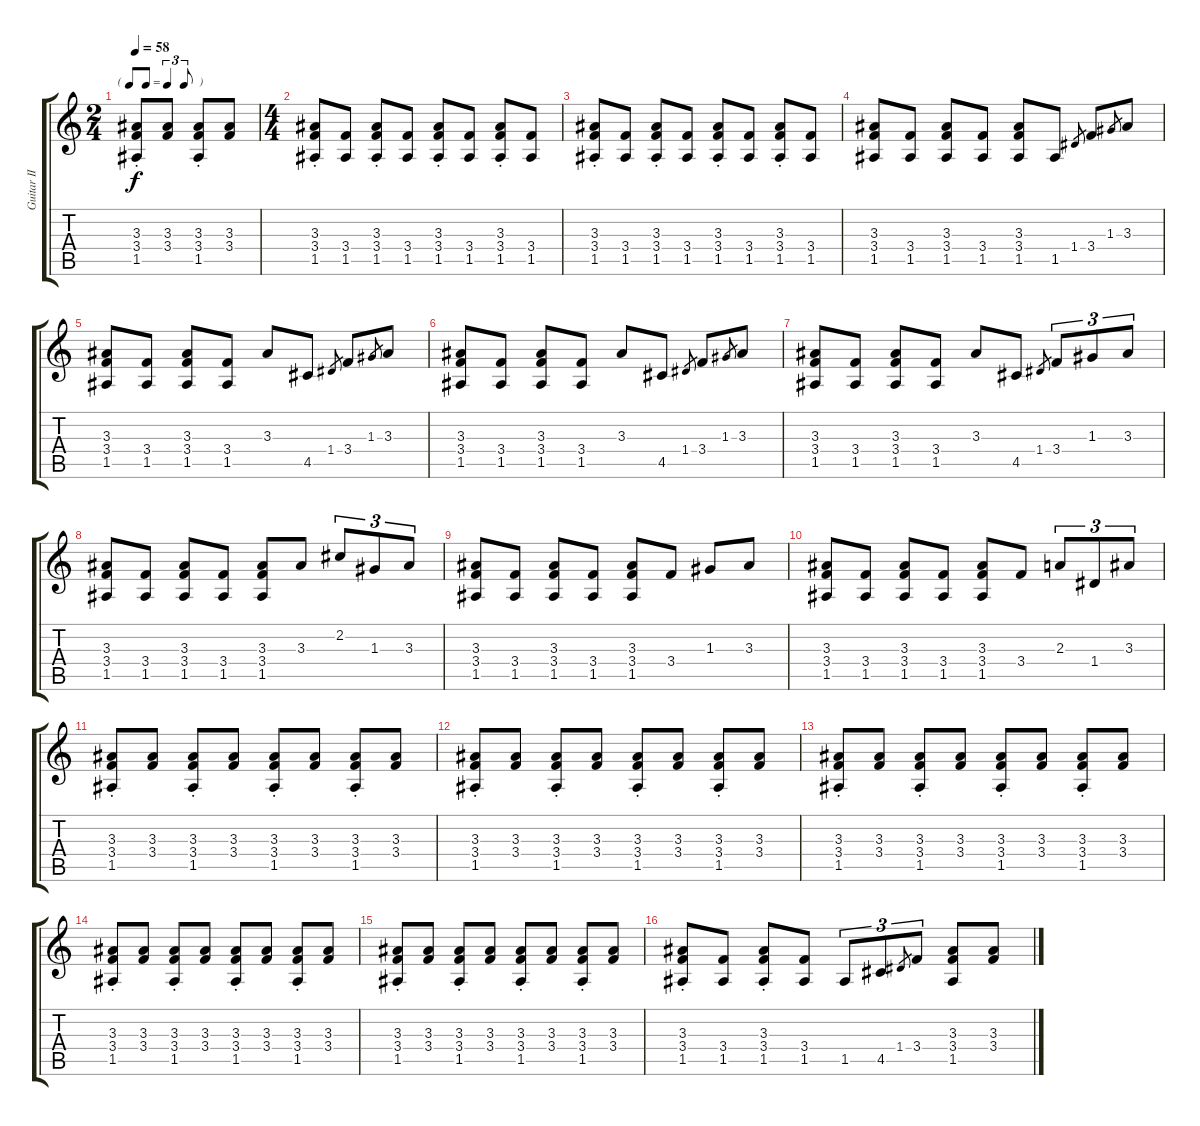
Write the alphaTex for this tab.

\track ("Guitar II" "Guitar II") {instrument electricguitarclean}
\staff {score tabs}
\tuning (E4 B3 G3 D3 A2 E2) {hide}
\ts (2 4)
\tf triplet8th
\tempo 58
\clef g2
\ks c
(3.3{st} 3.4{st} 1.5{st}).8{dy f} (3.3 3.4).8 (3.3{st} 3.4{st} 1.5{st}).8 (3.3 3.4).8 |
\ts (4 4)
(3.3{st} 3.4{st} 1.5{st}).8 (3.4 1.5).8 (3.3{st} 3.4{st} 1.5{st}).8 (3.4 1.5).8 (3.3{st} 3.4{st} 1.5{st}).8 (3.4 1.5).8 (3.3{st} 3.4{st} 1.5{st}).8 (3.4 1.5).8 |
(3.3{st} 3.4{st} 1.5{st}).8 (3.4 1.5).8 (3.3{st} 3.4{st} 1.5{st}).8 (3.4 1.5).8 (3.3{st} 3.4{st} 1.5{st}).8 (3.4 1.5).8 (3.3{st} 3.4{st} 1.5{st}).8 (3.4 1.5).8 |
(3.3 3.4 1.5).8 (3.4 1.5).8 (3.3 3.4 1.5).8 (3.4 1.5).8 (3.3 3.4 1.5).8 1.5.8 1.4.8{gr} 3.4.8 1.3.8{gr} 3.3.8 |
(3.3 3.4 1.5).8 (3.4 1.5).8 (3.3 3.4 1.5).8 (3.4 1.5).8 3.3.8 4.5.8 1.4.8{gr} 3.4.8 1.3.8{gr} 3.3.8 |
(3.3 3.4 1.5).8 (3.4 1.5).8 (3.3 3.4 1.5).8 (3.4 1.5).8 3.3.8 4.5.8 1.4.8{gr} 3.4.8 1.3.8{gr} 3.3.8 |
(3.3 3.4 1.5).8 (3.4 1.5).8 (3.3 3.4 1.5).8 (3.4 1.5).8 3.3.8 4.5.8 1.4.8{gr} 3.4.8{tu (3 2)} 1.3.8{tu (3 2)} 3.3.8{tu (3 2)} |
(3.3 3.4 1.5).8 (3.4 1.5).8 (3.3 3.4 1.5).8 (3.4 1.5).8 (3.3 3.4 1.5).8 3.3.8 2.2.8{tu (3 2)} 1.3.8{tu (3 2)} 3.3.8{tu (3 2)} |
(3.3 3.4 1.5).8 (3.4 1.5).8 (3.3 3.4 1.5).8 (3.4 1.5).8 (3.3 3.4 1.5).8 3.4.8 1.3.8 3.3.8 |
(3.3 3.4 1.5).8 (3.4 1.5).8 (3.3 3.4 1.5).8 (3.4 1.5).8 (3.3 3.4 1.5).8 3.4.8 2.3.8{tu (3 2)} 1.4.8{tu (3 2)} 3.3.8{tu (3 2)} |
(3.3{st} 3.4{st} 1.5{st}).8 (3.3 3.4).8 (3.3{st} 3.4{st} 1.5{st}).8 (3.3 3.4).8 (3.3{st} 3.4{st} 1.5{st}).8 (3.3 3.4).8 (3.3{st} 3.4{st} 1.5{st}).8 (3.3 3.4).8 |
(3.3{st} 3.4{st} 1.5{st}).8 (3.3 3.4).8 (3.3{st} 3.4{st} 1.5{st}).8 (3.3 3.4).8 (3.3{st} 3.4{st} 1.5{st}).8 (3.3 3.4).8 (3.3{st} 3.4{st} 1.5{st}).8 (3.3 3.4).8 |
(3.3{st} 3.4{st} 1.5{st}).8 (3.3 3.4).8 (3.3{st} 3.4{st} 1.5{st}).8 (3.3 3.4).8 (3.3{st} 3.4{st} 1.5{st}).8 (3.3 3.4).8 (3.3{st} 3.4{st} 1.5{st}).8 (3.3 3.4).8 |
(3.3{st} 3.4{st} 1.5{st}).8 (3.3 3.4).8 (3.3{st} 3.4{st} 1.5{st}).8 (3.3 3.4).8 (3.3{st} 3.4{st} 1.5{st}).8 (3.3 3.4).8 (3.3{st} 3.4{st} 1.5{st}).8 (3.3 3.4).8 |
(3.3{st} 3.4{st} 1.5{st}).8 (3.3 3.4).8 (3.3{st} 3.4{st} 1.5{st}).8 (3.3 3.4).8 (3.3{st} 3.4{st} 1.5{st}).8 (3.3 3.4).8 (3.3{st} 3.4{st} 1.5{st}).8 (3.3 3.4).8 |
(3.3{st} 3.4{st} 1.5{st}).8 (3.4 1.5).8 (3.3{st} 3.4{st} 1.5{st}).8 (3.4 1.5).8 1.5.8{tu (3 2)} 4.5.8{tu (3 2)} 1.4.8{gr} 3.4.8{tu (3 2)} (3.3 3.4 1.5).8 (3.3 3.4).8
